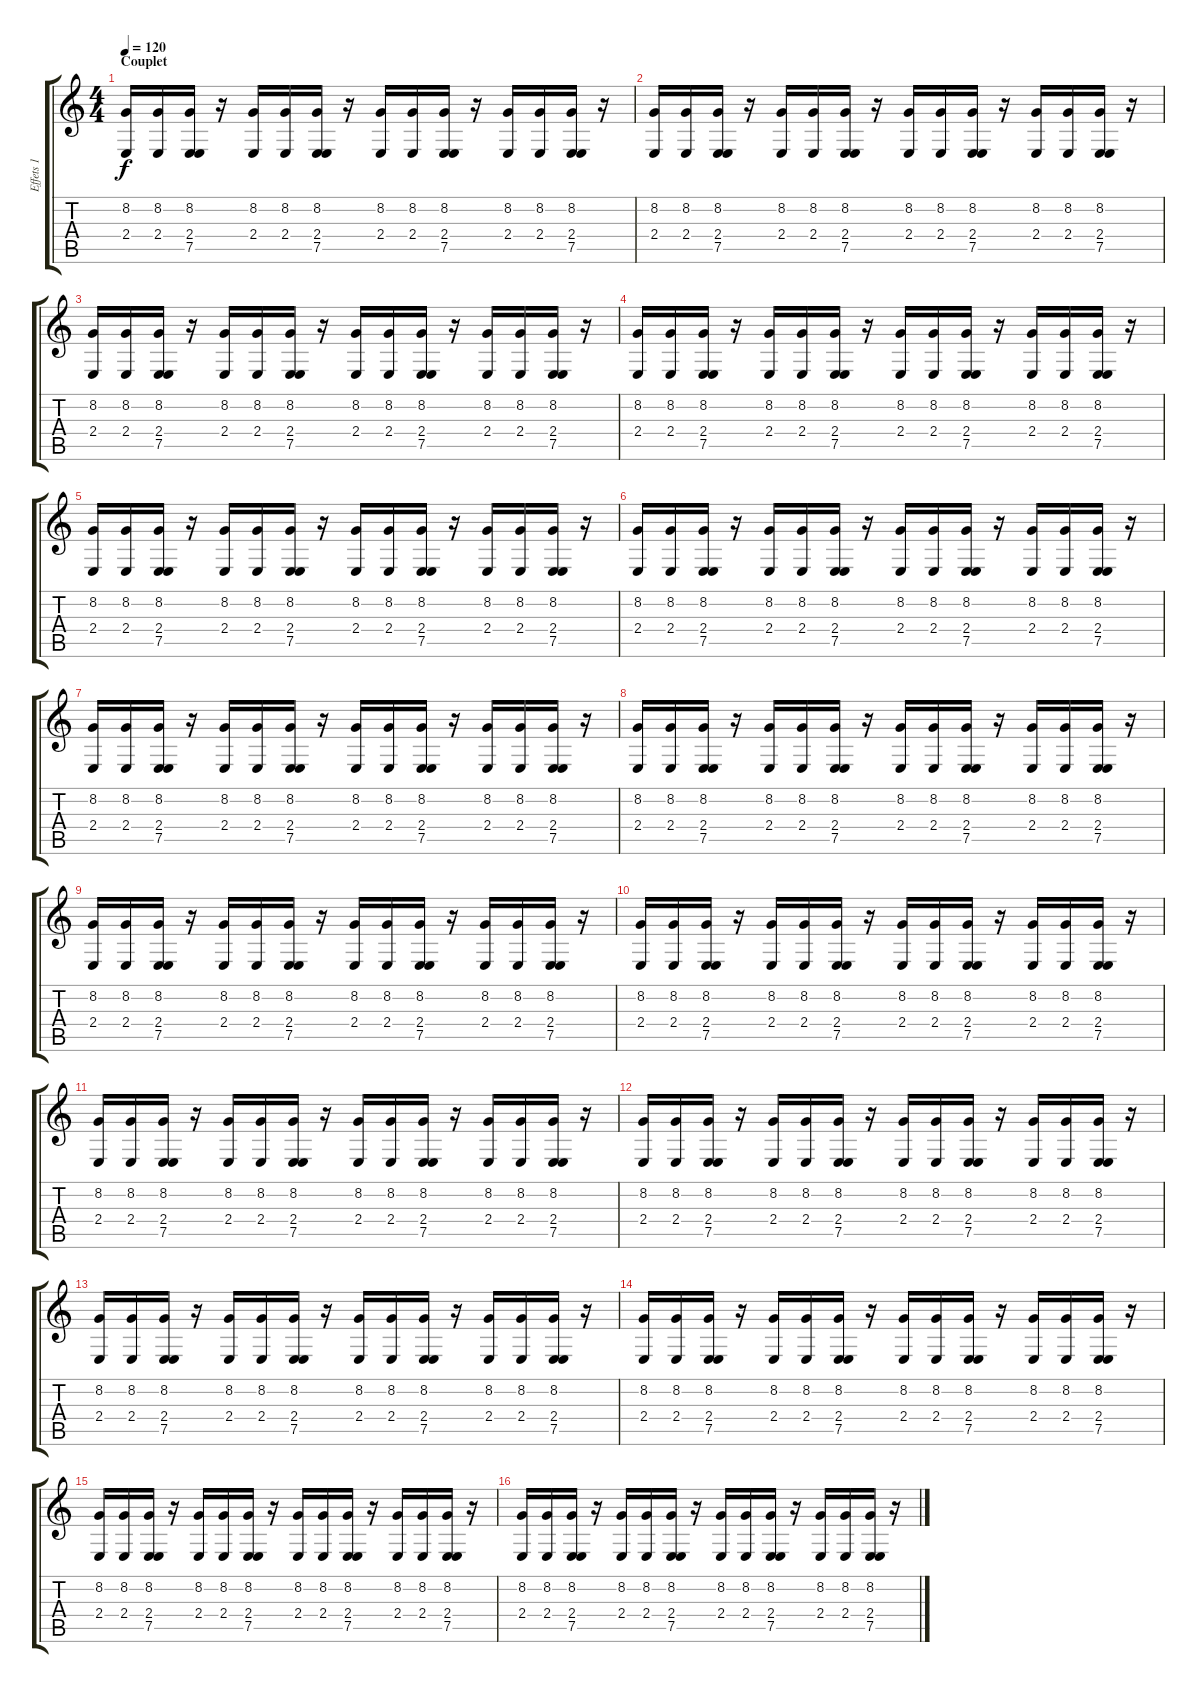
\track ("Effets 1" "Effets 1") {instrument pad3polysynth}
\staff {score tabs}
\tuning (E4 B3 G3 D3 A2 E2) {hide}
\ts (4 4)
\section ("" "Couplet")
\tempo 120
\clef g2
\ks c
(8.2 2.4).16{dy f} (8.2 2.4).16 (8.2 2.4 7.5).16 r.16 (8.2 2.4).16 (8.2 2.4).16 (8.2 2.4 7.5).16 r.16 (8.2 2.4).16 (8.2 2.4).16 (8.2 2.4 7.5).16 r.16 (8.2 2.4).16 (8.2 2.4).16 (8.2 2.4 7.5).16 r.16 |
(8.2 2.4).16 (8.2 2.4).16 (8.2 2.4 7.5).16 r.16 (8.2 2.4).16 (8.2 2.4).16 (8.2 2.4 7.5).16 r.16 (8.2 2.4).16 (8.2 2.4).16 (8.2 2.4 7.5).16 r.16 (8.2 2.4).16 (8.2 2.4).16 (8.2 2.4 7.5).16 r.16 |
(8.2 2.4).16 (8.2 2.4).16 (8.2 2.4 7.5).16 r.16 (8.2 2.4).16 (8.2 2.4).16 (8.2 2.4 7.5).16 r.16 (8.2 2.4).16 (8.2 2.4).16 (8.2 2.4 7.5).16 r.16 (8.2 2.4).16 (8.2 2.4).16 (8.2 2.4 7.5).16 r.16 |
(8.2 2.4).16 (8.2 2.4).16 (8.2 2.4 7.5).16 r.16 (8.2 2.4).16 (8.2 2.4).16 (8.2 2.4 7.5).16 r.16 (8.2 2.4).16 (8.2 2.4).16 (8.2 2.4 7.5).16 r.16 (8.2 2.4).16 (8.2 2.4).16 (8.2 2.4 7.5).16 r.16 |
(8.2 2.4).16 (8.2 2.4).16 (8.2 2.4 7.5).16 r.16 (8.2 2.4).16 (8.2 2.4).16 (8.2 2.4 7.5).16 r.16 (8.2 2.4).16 (8.2 2.4).16 (8.2 2.4 7.5).16 r.16 (8.2 2.4).16 (8.2 2.4).16 (8.2 2.4 7.5).16 r.16 |
(8.2 2.4).16 (8.2 2.4).16 (8.2 2.4 7.5).16 r.16 (8.2 2.4).16 (8.2 2.4).16 (8.2 2.4 7.5).16 r.16 (8.2 2.4).16 (8.2 2.4).16 (8.2 2.4 7.5).16 r.16 (8.2 2.4).16 (8.2 2.4).16 (8.2 2.4 7.5).16 r.16 |
(8.2 2.4).16 (8.2 2.4).16 (8.2 2.4 7.5).16 r.16 (8.2 2.4).16 (8.2 2.4).16 (8.2 2.4 7.5).16 r.16 (8.2 2.4).16 (8.2 2.4).16 (8.2 2.4 7.5).16 r.16 (8.2 2.4).16 (8.2 2.4).16 (8.2 2.4 7.5).16 r.16 |
(8.2 2.4).16 (8.2 2.4).16 (8.2 2.4 7.5).16 r.16 (8.2 2.4).16 (8.2 2.4).16 (8.2 2.4 7.5).16 r.16 (8.2 2.4).16 (8.2 2.4).16 (8.2 2.4 7.5).16 r.16 (8.2 2.4).16 (8.2 2.4).16 (8.2 2.4 7.5).16 r.16 |
(8.2 2.4).16 (8.2 2.4).16 (8.2 2.4 7.5).16 r.16 (8.2 2.4).16 (8.2 2.4).16 (8.2 2.4 7.5).16 r.16 (8.2 2.4).16 (8.2 2.4).16 (8.2 2.4 7.5).16 r.16 (8.2 2.4).16 (8.2 2.4).16 (8.2 2.4 7.5).16 r.16 |
(8.2 2.4).16 (8.2 2.4).16 (8.2 2.4 7.5).16 r.16 (8.2 2.4).16 (8.2 2.4).16 (8.2 2.4 7.5).16 r.16 (8.2 2.4).16 (8.2 2.4).16 (8.2 2.4 7.5).16 r.16 (8.2 2.4).16 (8.2 2.4).16 (8.2 2.4 7.5).16 r.16 |
(8.2 2.4).16 (8.2 2.4).16 (8.2 2.4 7.5).16 r.16 (8.2 2.4).16 (8.2 2.4).16 (8.2 2.4 7.5).16 r.16 (8.2 2.4).16 (8.2 2.4).16 (8.2 2.4 7.5).16 r.16 (8.2 2.4).16 (8.2 2.4).16 (8.2 2.4 7.5).16 r.16 |
(8.2 2.4).16 (8.2 2.4).16 (8.2 2.4 7.5).16 r.16 (8.2 2.4).16 (8.2 2.4).16 (8.2 2.4 7.5).16 r.16 (8.2 2.4).16 (8.2 2.4).16 (8.2 2.4 7.5).16 r.16 (8.2 2.4).16 (8.2 2.4).16 (8.2 2.4 7.5).16 r.16 |
(8.2 2.4).16 (8.2 2.4).16 (8.2 2.4 7.5).16 r.16 (8.2 2.4).16 (8.2 2.4).16 (8.2 2.4 7.5).16 r.16 (8.2 2.4).16 (8.2 2.4).16 (8.2 2.4 7.5).16 r.16 (8.2 2.4).16 (8.2 2.4).16 (8.2 2.4 7.5).16 r.16 |
(8.2 2.4).16 (8.2 2.4).16 (8.2 2.4 7.5).16 r.16 (8.2 2.4).16 (8.2 2.4).16 (8.2 2.4 7.5).16 r.16 (8.2 2.4).16 (8.2 2.4).16 (8.2 2.4 7.5).16 r.16 (8.2 2.4).16 (8.2 2.4).16 (8.2 2.4 7.5).16 r.16 |
(8.2 2.4).16 (8.2 2.4).16 (8.2 2.4 7.5).16 r.16 (8.2 2.4).16 (8.2 2.4).16 (8.2 2.4 7.5).16 r.16 (8.2 2.4).16 (8.2 2.4).16 (8.2 2.4 7.5).16 r.16 (8.2 2.4).16 (8.2 2.4).16 (8.2 2.4 7.5).16 r.16 |
(8.2 2.4).16 (8.2 2.4).16 (8.2 2.4 7.5).16 r.16 (8.2 2.4).16 (8.2 2.4).16 (8.2 2.4 7.5).16 r.16 (8.2 2.4).16 (8.2 2.4).16 (8.2 2.4 7.5).16 r.16 (8.2 2.4).16 (8.2 2.4).16 (8.2 2.4 7.5).16 r.16
